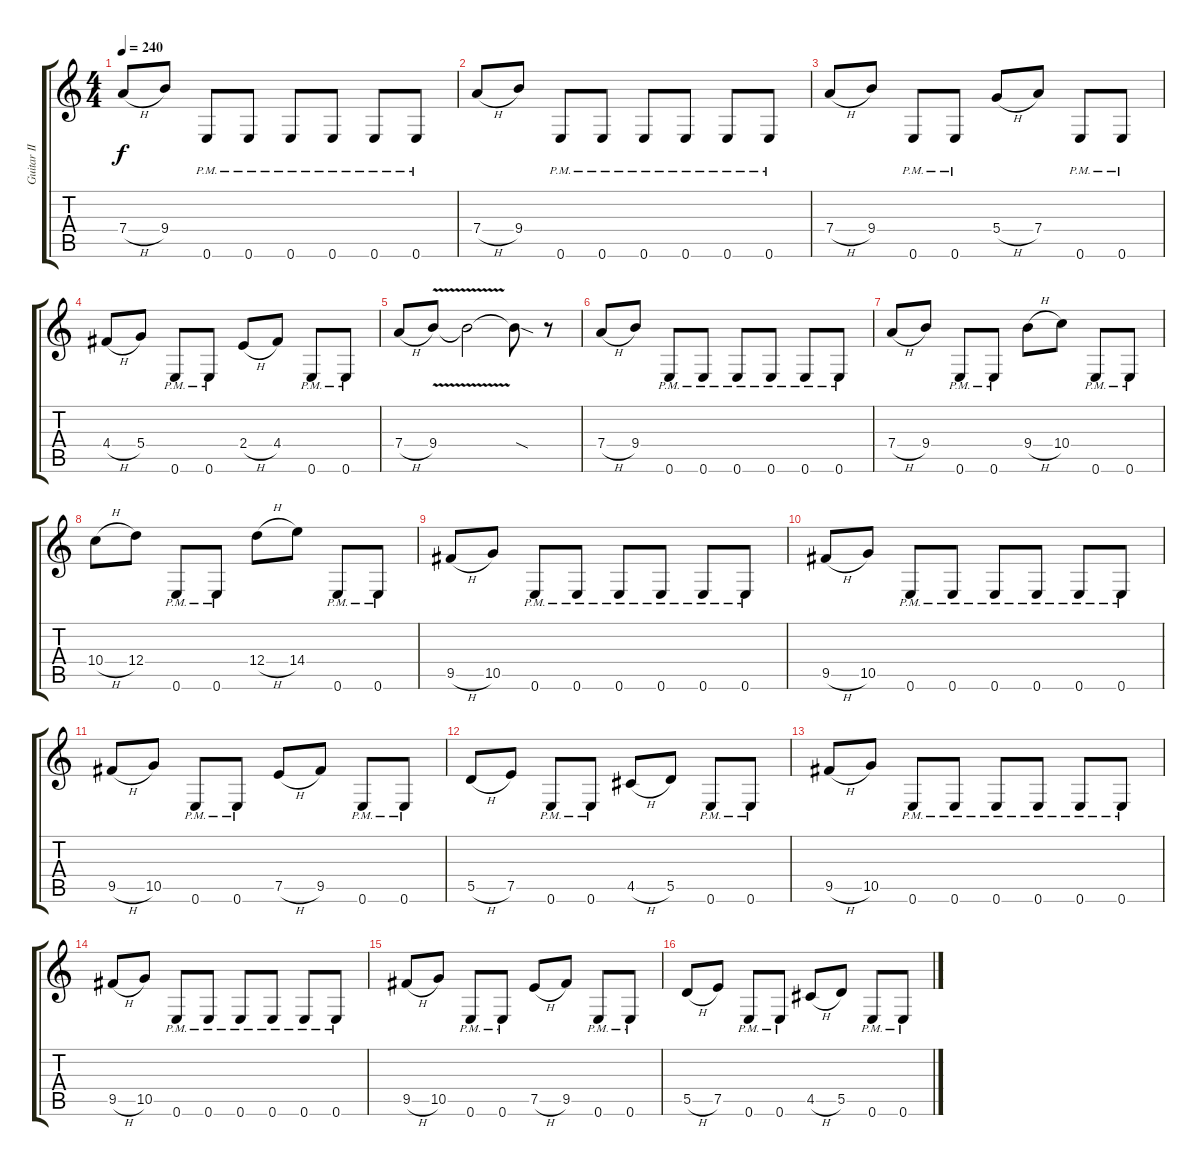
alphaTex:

\track ("Guitar II" "Guitar II") {instrument overdrivenguitar}
\staff {score tabs}
\tuning (E4 B3 G3 D3 A2 E2) {hide}
\ts (4 4)
\tempo 240
\clef g2
\ks c
7.4{h}.8{dy f} 9.4.8 0.6{pm}.8 0.6{pm}.8 0.6{pm}.8 0.6{pm}.8 0.6{pm}.8 0.6{pm}.8 |
7.4{h}.8 9.4.8 0.6{pm}.8 0.6{pm}.8 0.6{pm}.8 0.6{pm}.8 0.6{pm}.8 0.6{pm}.8 |
7.4{h}.8 9.4.8 0.6{pm}.8 0.6{pm}.8 5.4{h}.8 7.4.8 0.6{pm}.8 0.6{pm}.8 |
4.4{h}.8 5.4.8 0.6{pm}.8 0.6{pm}.8 2.4{h}.8 4.4.8 0.6{pm}.8 0.6{pm}.8 |
7.4{h}.8 9.4{v}.8 9.4{t}.2 9.4{sod t}.8 r.8 |
7.4{h}.8 9.4.8 0.6{pm}.8 0.6{pm}.8 0.6{pm}.8 0.6{pm}.8 0.6{pm}.8 0.6{pm}.8 |
7.4{h}.8 9.4.8 0.6{pm}.8 0.6{pm}.8 9.4{h}.8 10.4.8 0.6{pm}.8 0.6{pm}.8 |
10.4{h}.8 12.4.8 0.6{pm}.8 0.6{pm}.8 12.4{h}.8 14.4.8 0.6{pm}.8 0.6{pm}.8 |
9.5{h}.8 10.5.8 0.6{pm}.8 0.6{pm}.8 0.6{pm}.8 0.6{pm}.8 0.6{pm}.8 0.6{pm}.8 |
9.5{h}.8 10.5.8 0.6{pm}.8 0.6{pm}.8 0.6{pm}.8 0.6{pm}.8 0.6{pm}.8 0.6{pm}.8 |
9.5{h}.8 10.5.8 0.6{pm}.8 0.6{pm}.8 7.5{h}.8 9.5.8 0.6{pm}.8 0.6{pm}.8 |
5.5{h}.8 7.5.8 0.6{pm}.8 0.6{pm}.8 4.5{h}.8 5.5.8 0.6{pm}.8 0.6{pm}.8 |
9.5{h}.8 10.5.8 0.6{pm}.8 0.6{pm}.8 0.6{pm}.8 0.6{pm}.8 0.6{pm}.8 0.6{pm}.8 |
9.5{h}.8 10.5.8 0.6{pm}.8 0.6{pm}.8 0.6{pm}.8 0.6{pm}.8 0.6{pm}.8 0.6{pm}.8 |
9.5{h}.8 10.5.8 0.6{pm}.8 0.6{pm}.8 7.5{h}.8 9.5.8 0.6{pm}.8 0.6{pm}.8 |
5.5{h}.8 7.5.8 0.6{pm}.8 0.6{pm}.8 4.5{h}.8 5.5.8 0.6{pm}.8 0.6{pm}.8
